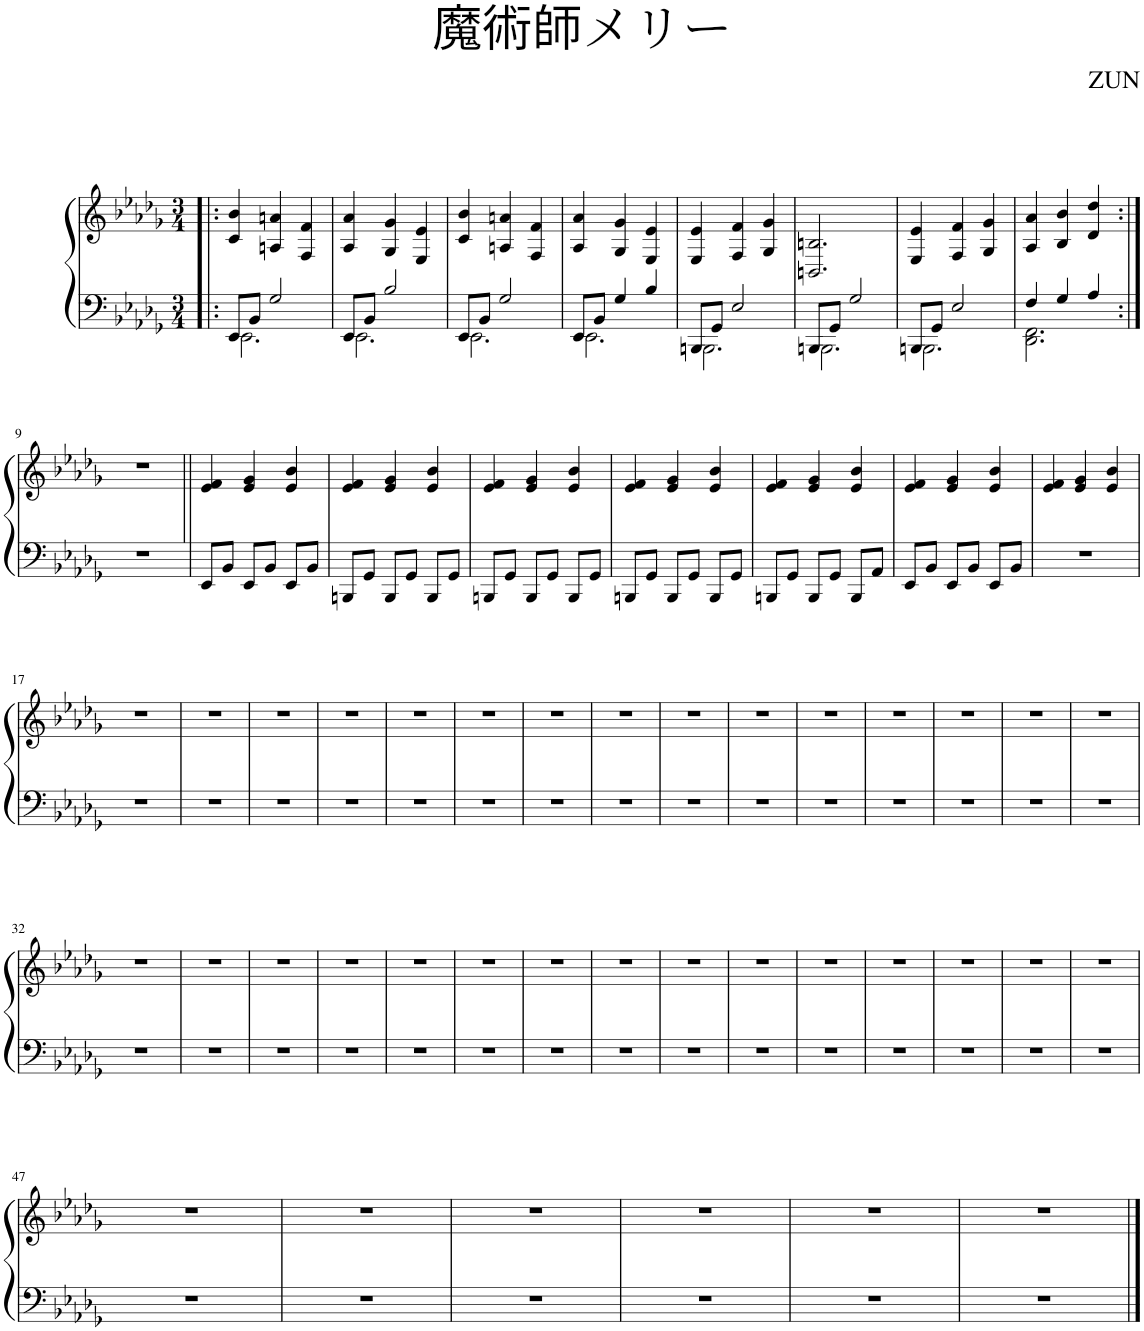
**kern	**kern
*part1	*part1
*staff2	*staff1
*I"Piano	*
*I'Pno	*
*clefF4	*clefG2
*k[b-e-a-d-g-]	*k[b-e-a-d-g-]
*M3/4	*M3/4
=1!|:	=1!|:
*^	*
8EE-/L	2.EE-\	4c/ 4b-/
8BB-/J	.	.
2G-/	.	4An/ 4an/
.	.	4F/ 4f/
=2	=2	=2
8EE-/L	2.EE-\	4A-/ 4a-/
8BB-/J	.	.
2B-/	.	4G-/ 4g-/
.	.	4E-/ 4e-/
=3	=3	=3
8EE-/L	2.EE-\	4c/ 4b-/
8BB-/J	.	.
2G-/	.	4An/ 4an/
.	.	4F/ 4f/
=4	=4	=4
8EE-/L	2.EE-\	4A-/ 4a-/
8BB-/J	.	.
4G-/	.	4G-/ 4g-/
4B-/	.	4E-/ 4e-/
=5	=5	=5
8BBBn/L	2.BBB\	4E-/ 4e-/
8GG-/J	.	.
2E-/	.	4F/ 4f/
.	.	4G-/ 4g-/
=6	=6	=6
8BBBn/L	2.BBB\	2.BBn/ 2.Bn/
8GG-/J	.	.
2G-/	.	.
=7	=7	=7
8BBBn/L	2.BBB\	4E-/ 4e-/
8GG-/J	.	.
2E-/	.	4F/ 4f/
.	.	4G-/ 4g-/
=8	=8	=8
4F/	2.DD-\ 2.FF\	4A-/ 4a-/
4G-/	.	4B-/ 4b-/
4A-/	.	4d-/ 4dd-/
*v	*v	*
!!LO:LB:g=z
=9:|!	=9:|!
2.r	2.r
=10||	=10||
8EE-/L	4e-/ 4f/
8BB-/J	.
8EE-/L	4e-/ 4g-/
8BB-/J	.
8EE-/L	4e-/ 4b-/
8BB-/J	.
=11	=11
8BBBn/L	4e-/ 4f/
8GG-/J	.
8BBB/L	4e-/ 4g-/
8GG-/J	.
8BBB/L	4e-/ 4b-/
8GG-/J	.
=12	=12
8BBBn/L	4e-/ 4f/
8GG-/J	.
8BBB/L	4e-/ 4g-/
8GG-/J	.
8BBB/L	4e-/ 4b-/
8GG-/J	.
=13	=13
8BBBn/L	4e-/ 4f/
8GG-/J	.
8BBB/L	4e-/ 4g-/
8GG-/J	.
8BBB/L	4e-/ 4b-/
8GG-/J	.
=14	=14
8BBBn/L	4e-/ 4f/
8GG-/J	.
8BBB/L	4e-/ 4g-/
8GG-/J	.
8BBB/L	4e-/ 4b-/
8AA-/J	.
=15	=15
8EE-/L	4e-/ 4f/
8BB-/J	.
8EE-/L	4e-/ 4g-/
8BB-/J	.
8EE-/L	4e-/ 4b-/
8BB-/J	.
=16	=16
2.r	4e-/ 4f/
.	4e-/ 4g-/
.	4e-/ 4b-/
!!LO:LB:g=z
=17	=17
2.r	2.r
=18	=18
2.r	2.r
=19	=19
2.r	2.r
=20	=20
2.r	2.r
=21	=21
2.r	2.r
=22	=22
2.r	2.r
=23	=23
2.r	2.r
=24	=24
2.r	2.r
=25	=25
2.r	2.r
=26	=26
2.r	2.r
=27	=27
2.r	2.r
=28	=28
2.r	2.r
=29	=29
2.r	2.r
=30	=30
2.r	2.r
=31	=31
2.r	2.r
!!LO:LB:g=z
=32	=32
2.r	2.r
=33	=33
2.r	2.r
=34	=34
2.r	2.r
=35	=35
2.r	2.r
=36	=36
2.r	2.r
=37	=37
2.r	2.r
=38	=38
2.r	2.r
=39	=39
2.r	2.r
=40	=40
2.r	2.r
=41	=41
2.r	2.r
=42	=42
2.r	2.r
=43	=43
2.r	2.r
=44	=44
2.r	2.r
=45	=45
2.r	2.r
=46	=46
2.r	2.r
!!LO:LB:g=z
=47	=47
2.r	2.r
=48	=48
2.r	2.r
=49	=49
2.r	2.r
=50	=50
2.r	2.r
=51	=51
2.r	2.r
=52	=52
2.r	2.r
==	==
*-	*-
